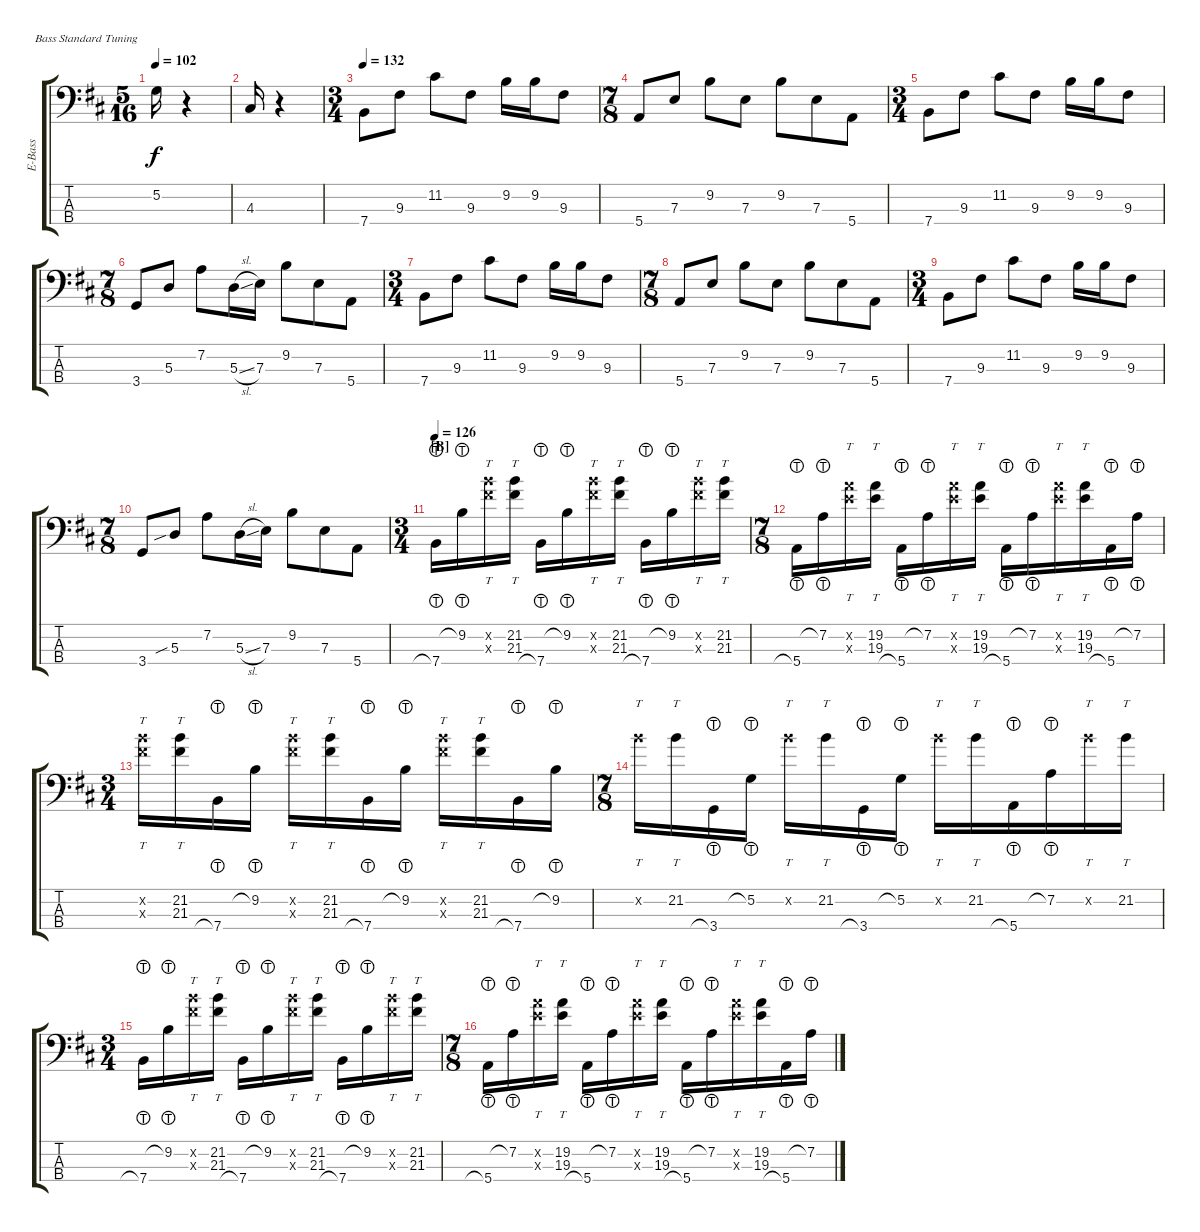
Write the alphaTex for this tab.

\defaultSystemsLayout 4
\bracketExtendMode groupsimilarinstruments
\otherSystemsTrackNameOrientation horizontal
\track ("Electric Bass" "E-Bass") {multiBarRest instrument electricbassfinger}
\staff {score tabs}
\tuning (G2 D2 A1 E1)
\ts (5 16)
\beaming (16 6 5 2)
\tempo 102
\clef f4
\ks d
5.2{acc forcenatural}.16{dy f beam Down} r.4{beam Down} |
4.3{acc #}.16{beam Up} r.4{beam Up} |
\ts (3 4)
\beaming (8 2 2 2)
\tempo 132
7.4{acc forcenatural}.8{beam Down} 9.3{acc #}.8{beam Down} 11.2{acc #}.8{beam Down} 9.3{acc #}.8{beam Down} 9.2{acc forcenatural}.16{beam Down} 9.2{acc forcenatural}.16{beam Down} 9.3{acc #}.8{beam Down} |
\ts (7 8)
\beaming (8 2 2 2)
5.4{acc forcenatural}.8{beam Up} 7.3{acc forcenatural}.8{beam Up} 9.2{acc forcenatural}.8{beam Down} 7.3{acc forcenatural}.8{beam Down} 9.2{acc forcenatural}.8{beam Down} 7.3{acc forcenatural}.8{beam Down beam merge} 5.4{acc forcenatural}.8{beam Down} |
\ts (3 4)
\beaming (8 2 2 2)
7.4{acc forcenatural}.8{beam Down} 9.3{acc #}.8{beam Down} 11.2{acc #}.8{beam Down} 9.3{acc #}.8{beam Down} 9.2{acc forcenatural}.16{beam Down} 9.2{acc forcenatural}.16{beam Down} 9.3{acc #}.8{beam Down} |
\ts (7 8)
\beaming (8 2 2 2)
3.4{acc forcenatural}.8{beam Up} 5.3{acc forcenatural}.8{beam Up} 7.2{acc forcenatural}.8{beam Down} 5.3{sl acc forcenatural}.16{beam Down} 7.3{acc forcenatural}.16{beam Down} 9.2{acc forcenatural}.8{beam Down} 7.3{acc forcenatural}.8{beam Down beam merge} 5.4{acc forcenatural}.8{beam Down} |
\ts (3 4)
\beaming (8 2 2 2)
7.4{acc forcenatural}.8{beam Down} 9.3{acc #}.8{beam Down} 11.2{acc #}.8{beam Down} 9.3{acc #}.8{beam Down} 9.2{acc forcenatural}.16{beam Down} 9.2{acc forcenatural}.16{beam Down} 9.3{acc #}.8{beam Down} |
\ts (7 8)
\beaming (8 2 2 2)
5.4{acc forcenatural}.8{beam Up} 7.3{acc forcenatural}.8{beam Up} 9.2{acc forcenatural}.8{beam Down} 7.3{acc forcenatural}.8{beam Down} 9.2{acc forcenatural}.8{beam Down} 7.3{acc forcenatural}.8{beam Down beam merge} 5.4{acc forcenatural}.8{beam Down} |
\ts (3 4)
\beaming (8 2 2 2)
7.4{acc forcenatural}.8{beam Down} 9.3{acc #}.8{beam Down} 11.2{acc #}.8{beam Down} 9.3{acc #}.8{beam Down} 9.2{acc forcenatural}.16{beam Down} 9.2{acc forcenatural}.16{beam Down} 9.3{acc #}.8{beam Down} |
\ts (7 8)
\beaming (8 2 2 2)
3.4{acc forcenatural}.8{beam Up} 5.3{sib acc forcenatural}.8{beam Up} 7.2{acc forcenatural}.8{beam Down} 5.3{sl acc forcenatural}.16{beam Down} 7.3{acc forcenatural}.16{beam Down} 9.2{acc forcenatural}.8{beam Down} 7.3{acc forcenatural}.8{beam Down beam merge} 5.4{acc forcenatural}.8{beam Down} |
\ts (3 4)
\beaming (8 2 2 2)
\section ("B" "")
\tempo 126
7.4{lht acc forcenatural}.16{beam Down} 9.2{lht acc forcenatural}.16{beam Down} (21.3{x acc #} 21.2{x acc forcenatural}).16{tt beam Down} (21.2{acc forcenatural} 21.3{acc #}).16{tt beam Down} 7.4{lht acc forcenatural}.16{beam Down} 9.2{lht acc forcenatural}.16{beam Down} (21.3{x acc #} 21.2{x acc forcenatural}).16{tt beam Down} (21.2{acc forcenatural} 21.3{acc #}).16{tt beam Down} 7.4{lht acc forcenatural}.16{beam Down} 9.2{lht acc forcenatural}.16{beam Down} (21.3{x acc #} 21.2{x acc forcenatural}).16{tt beam Down} (21.2{acc forcenatural} 21.3{acc #}).16{tt beam Down} |
\ts (7 8)
\beaming (8 2 2 3)
5.4{lht acc forcenatural}.16{beam Down} 7.2{lht acc forcenatural}.16{beam Down} (19.3{x acc forcenatural} 19.2{x acc forcenatural}).16{tt beam Down} (19.2{acc forcenatural} 19.3{acc forcenatural}).16{tt beam Down} 5.4{lht acc forcenatural}.16{beam Down} 7.2{lht acc forcenatural}.16{beam Down} (19.3{x acc forcenatural} 19.2{x acc forcenatural}).16{tt beam Down} (19.2{acc forcenatural} 19.3{acc forcenatural}).16{tt beam Down} 5.4{lht acc forcenatural}.16{beam Down} 7.2{lht acc forcenatural}.16{beam Down} (19.3{x acc forcenatural} 19.2{x acc forcenatural}).16{tt beam Down} (19.2{acc forcenatural} 19.3{acc forcenatural}).16{tt beam Down} 5.4{lht acc forcenatural}.16{beam Down beam merge} 7.2{lht acc forcenatural}.16{beam Down} |
\ts (3 4)
\beaming (8 2 2 3)
(21.3{x acc #} 21.2{x acc forcenatural}).16{tt beam Down} (21.2{acc forcenatural} 21.3{acc #}).16{tt beam Down} 7.4{lht acc forcenatural}.16{beam Down} 9.2{lht acc forcenatural}.16{beam Down} (21.3{x acc #} 21.2{x acc forcenatural}).16{tt beam Down} (21.2{acc forcenatural} 21.3{acc #}).16{tt beam Down} 7.4{lht acc forcenatural}.16{beam Down} 9.2{lht acc forcenatural}.16{beam Down} (21.3{x acc #} 21.2{x acc forcenatural}).16{tt beam Down} (21.2{acc forcenatural} 21.3{acc #}).16{tt beam Down} 7.4{lht acc forcenatural}.16{beam Down} 9.2{lht acc forcenatural}.16{beam Down} |
\ts (7 8)
\beaming (8 2 2 3)
21.2{x acc forcenatural}.16{tt beam Down} 21.2{acc forcenatural}.16{tt beam Down} 3.4{lht acc forcenatural}.16{beam Down} 5.2{lht acc forcenatural}.16{beam Down} 21.2{x acc forcenatural}.16{tt beam Down} 21.2{acc forcenatural}.16{tt beam Down} 3.4{lht acc forcenatural}.16{beam Down} 5.2{lht acc forcenatural}.16{beam Down} 21.2{x acc forcenatural}.16{tt beam Down} 21.2{acc forcenatural}.16{tt beam Down} 5.4{lht acc forcenatural}.16{beam Down} 7.2{lht acc forcenatural}.16{beam Down} 21.2{x acc forcenatural}.16{tt beam Down beam merge} 21.2{acc forcenatural}.16{tt beam Down} |
\ts (3 4)
\beaming (8 2 2 3)
7.4{lht acc forcenatural}.16{beam Down} 9.2{lht acc forcenatural}.16{beam Down} (21.3{x acc #} 21.2{x acc forcenatural}).16{tt beam Down} (21.2{acc forcenatural} 21.3{acc #}).16{tt beam Down} 7.4{lht acc forcenatural}.16{beam Down} 9.2{lht acc forcenatural}.16{beam Down} (21.3{x acc #} 21.2{x acc forcenatural}).16{tt beam Down} (21.2{acc forcenatural} 21.3{acc #}).16{tt beam Down} 7.4{lht acc forcenatural}.16{beam Down} 9.2{lht acc forcenatural}.16{beam Down} (21.3{x acc #} 21.2{x acc forcenatural}).16{tt beam Down} (21.2{acc forcenatural} 21.3{acc #}).16{tt beam Down} |
\ts (7 8)
\beaming (8 2 2 3)
5.4{lht acc forcenatural}.16{beam Down} 7.2{lht acc forcenatural}.16{beam Down} (19.3{x acc forcenatural} 19.2{x acc forcenatural}).16{tt beam Down} (19.2{acc forcenatural} 19.3{acc forcenatural}).16{tt beam Down} 5.4{lht acc forcenatural}.16{beam Down} 7.2{lht acc forcenatural}.16{beam Down} (19.3{x acc forcenatural} 19.2{x acc forcenatural}).16{tt beam Down} (19.2{acc forcenatural} 19.3{acc forcenatural}).16{tt beam Down} 5.4{lht acc forcenatural}.16{beam Down} 7.2{lht acc forcenatural}.16{beam Down} (19.3{x acc forcenatural} 19.2{x acc forcenatural}).16{tt beam Down} (19.2{acc forcenatural} 19.3{acc forcenatural}).16{tt beam Down} 5.4{lht acc forcenatural}.16{beam Down} 7.2{lht acc forcenatural}.16{beam Down}
